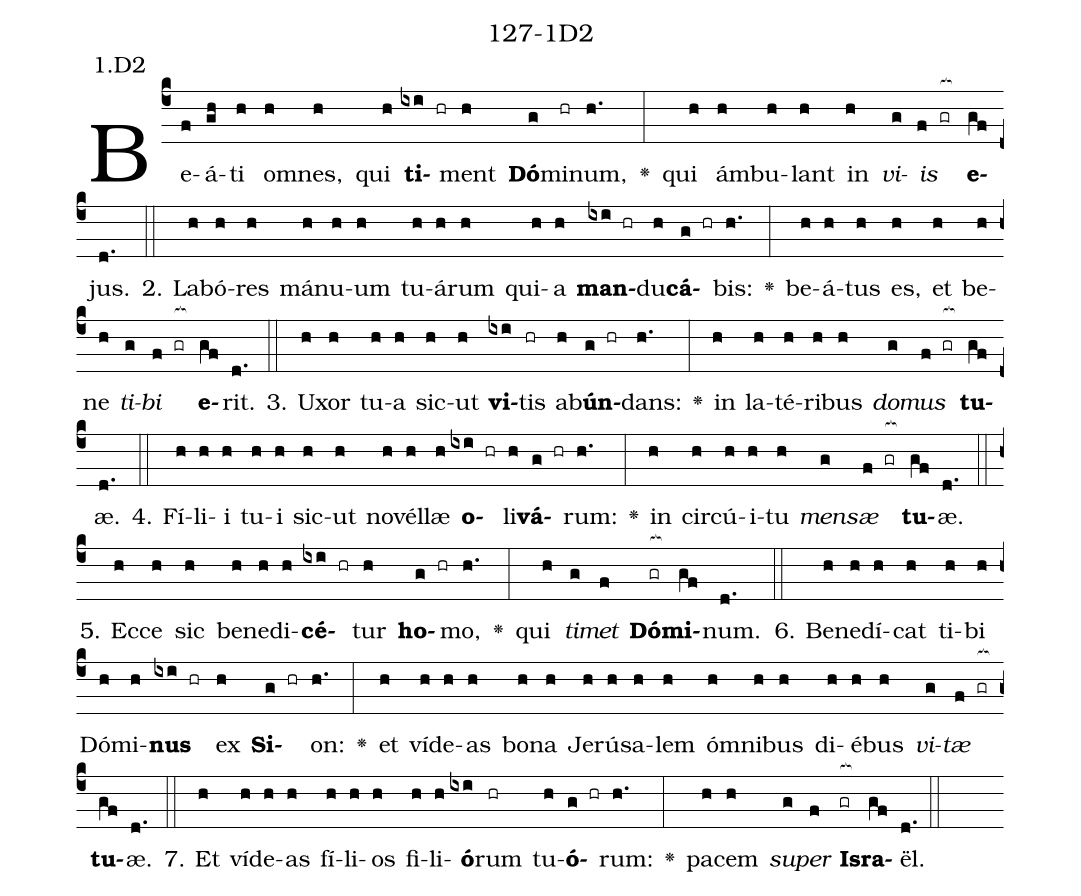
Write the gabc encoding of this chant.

name: 127-1D2;
annotation: 1.D2;
%%
(c4)Be(f)á(gh)ti(h) om(h)nes,(h) qui(h) <b>ti</b>(ixi hr)ment(h) <b>Dó</b>(g)mi(hr)num,(h.) <v>\greheightstar</v>(:) qui(h) ám(h)bu(h)lant(h) in(h) <i>vi</i>(g)<i>is</i>(f gr[ocb:1{]) <b>e</b>(gf[ocb:0}])jus.(d.) (::)
2. La(h)bó(h)res(h) má(h)nu(h)um(h) tu(h)á(h)rum(h) qui(h)a(h) <b>man</b>(ixi hr)du(h)<b>cá</b>(g hr)bis:(h.) <v>\greheightstar</v>(:) be(h)á(h)tus(h) es,(h) et(h) be(h)ne(h) <i>ti</i>(g)<i>bi</i>(f gr[ocb:1{]) <b>e</b>(gf[ocb:0}])rit.(d.) (::)
3. U(h)xor(h) tu(h)a(h) sic(h)ut(h) <b>vi</b>(ixi)tis(hr) ab(h)<b>ún</b>(g hr)dans:(h.) <v>\greheightstar</v>(:) in(h) la(h)té(h)ri(h)bus(h) <i>do</i>(g)<i>mus</i>(f gr[ocb:1{]) <b>tu</b>(gf[ocb:0}])æ.(d.) (::)
4. Fí(h)li(h)i(h) tu(h)i(h) sic(h)ut(h) no(h)vél(h)læ(h) <b>o</b>(ixi hr)li(h)<b>vá</b>(g hr)rum:(h.) <v>\greheightstar</v>(:) in(h) cir(h)cú(h)i(h)tu(h) <i>men</i>(g)<i>sæ</i>(f gr[ocb:1{]) <b>tu</b>(gf[ocb:0}])æ.(d.) (::)
5. Ec(h)ce(h) sic(h) be(h)ne(h)di(h)<b>cé</b>(ixi hr)tur(h) <b>ho</b>(g hr)mo,(h.) <v>\greheightstar</v>(:) qui(h) <i>ti</i>(g)<i>met</i>(f) <b>Dó</b>(gr[ocb:1{])<b>mi</b>(gf[ocb:0}])num.(d.) (::)
6. Be(h)ne(h)dí(h)cat(h) ti(h)bi(h) Dó(h)mi(h)<b>nus</b>(ixi hr) ex(h) <b>Si</b>(g hr)on:(h.) <v>\greheightstar</v>(:) et(h) ví(h)de(h)as(h) bo(h)na(h) Je(h)rú(h)sa(h)lem(h) óm(h)ni(h)bus(h) di(h)é(h)bus(h) <i>vi</i>(g)<i>tæ</i>(f gr[ocb:1{]) <b>tu</b>(gf[ocb:0}])æ.(d.) (::)
7. Et(h) ví(h)de(h)as(h) fí(h)li(h)os(h) fi(h)li(h)<b>ó</b>(ixi)rum(hr) tu(h)<b>ó</b>(g hr)rum:(h.) <v>\greheightstar</v>(:) pa(h)cem(h) <i>su</i>(g)<i>per</i>(f) <b>Is</b>(gr[ocb:1{])<b>ra</b>(gf[ocb:0}])ël.(d.) (::)
